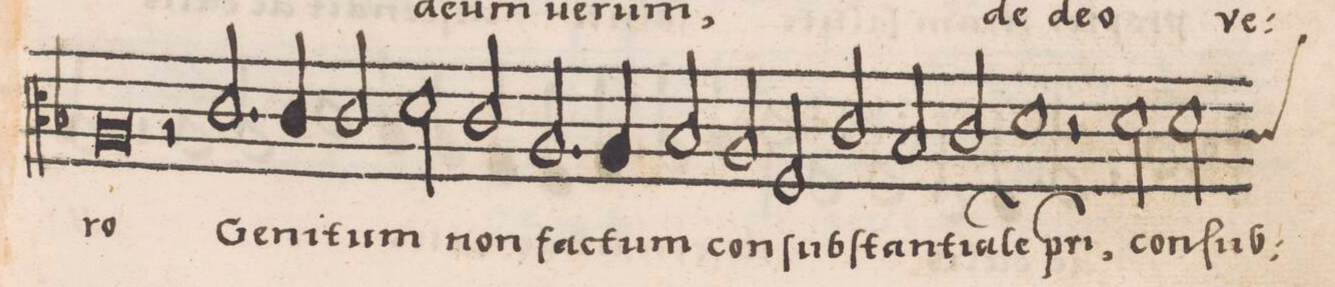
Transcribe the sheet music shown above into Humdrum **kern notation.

**kern	**text
*I"ALTVS	*
*clefC3	*
*k[b-]	*
*M2/1	*
0A	-ro
=45-	=45-
2r	.
2.c/	Ge-
=46-	=46-
4c/	-ni-
2c/	-tum
2d\	non
2c/	fac-
=47-	=47-
2.A/	-tum
4A/	con-
2B-/	-ſub-
2A/	ſtan -
=48-	=48-
2F/	-ti-
2c/	-a-
2B-/	-le(m)
2c/	p(at)-
=49-	=49-
1d	-ri,
2r	.
2d\	con-
=50-	=50-
*custos:c	*
2d\	-ſub-
*-	*-
